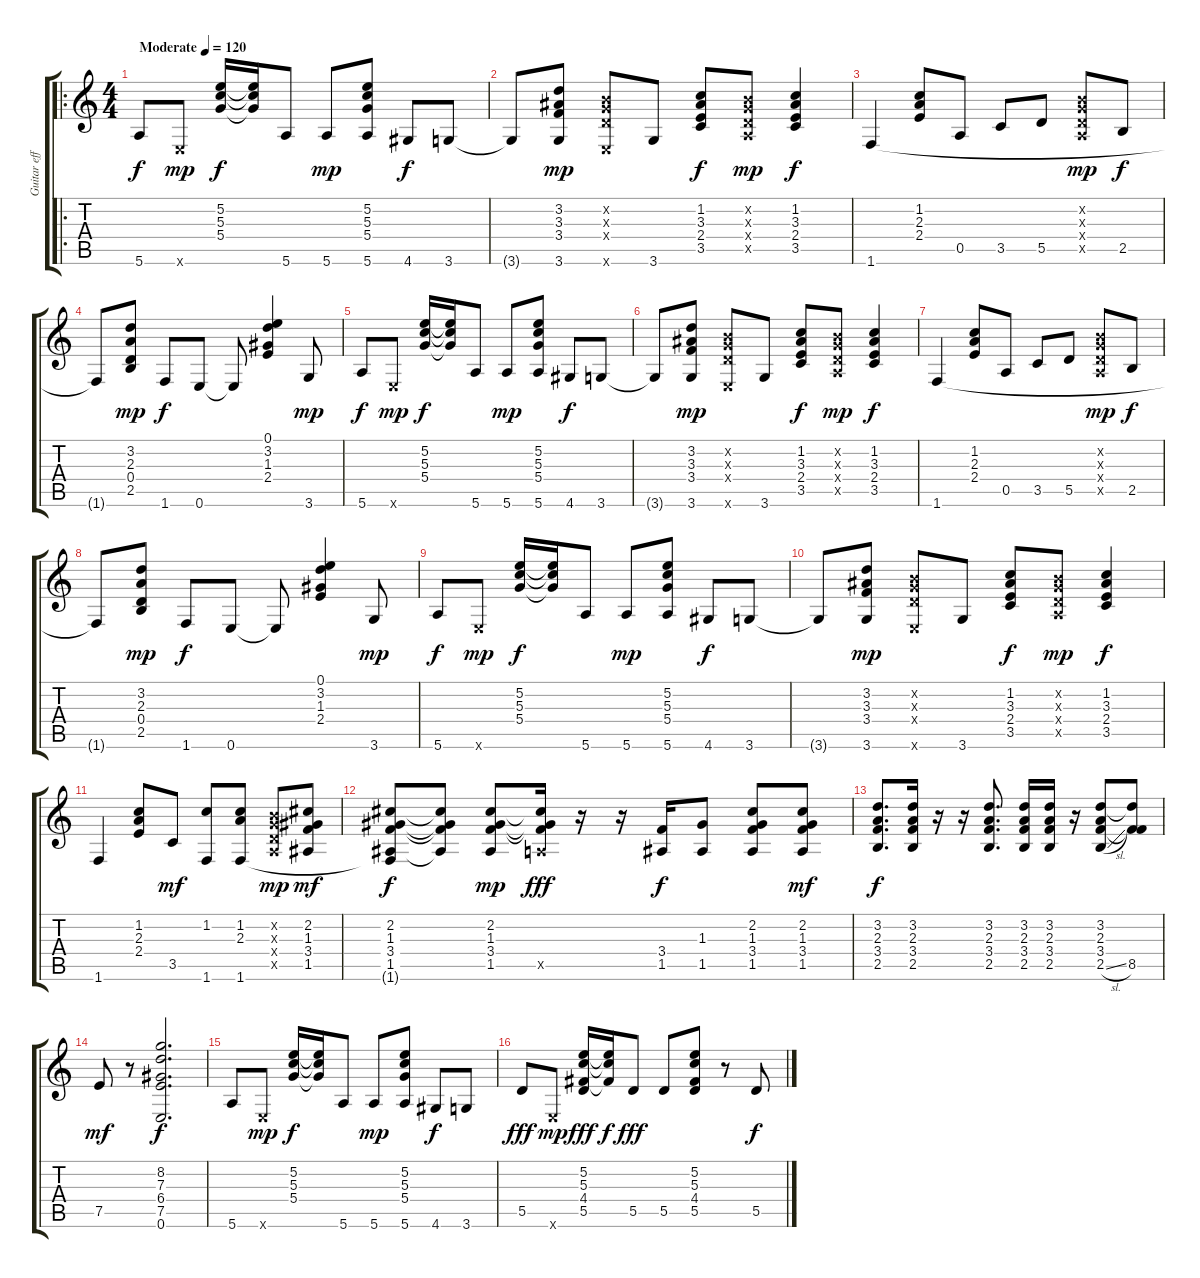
\track ("Guitar effect" "Guitar eff") {instrument acousticguitarsteel}
\staff {score tabs}
\tuning (E4 B3 G3 D3 A2 E2) {hide}
\ro
\ts (4 4)
\tempo (120 "Moderate")
\clef g2
\ks c
5.6.8{dy f instrument acousticguitarsteel} 0.6{x}.8{dy mp} (5.2 5.3 5.4).16{dy f} (5.2{t} 5.3{t} 5.4{t}).16 5.6.8 5.6.8{dy mp} (5.2 5.3 5.4 5.6).8 4.6.8{dy f} 3.6.8 |
3.6{t}.8 (3.2 3.3 3.4 3.6).8{dy mp} (0.2{x} 0.3{x} 0.4{x} 0.6{x}).8 3.6.8 (1.2 3.3 2.4 3.5).8{dy f} (0.2{x} 0.3{x} 0.4{x} 0.5{x}).8{dy mp} (1.2 3.3 2.4 3.5).4{dy f} |
1.6.4 (1.2 2.3 2.4).8 0.5.8 3.5.8 5.5.8 (0.2{x} 0.3{x} 0.4{x} 0.5{x}).8{dy mp} 2.5.8{dy f} |
1.6{t}.8 (3.2 2.3 0.4 2.5).8{dy mp} 1.6.8{dy f} 0.6.8 0.6{t}.8 (0.1 3.2 1.3 2.4).4 3.6.8{dy mp} |
5.6.8{dy f} 0.6{x}.8{dy mp} (5.2 5.3 5.4).16{dy f} (5.2{t} 5.3{t} 5.4{t}).16 5.6.8 5.6.8{dy mp} (5.2 5.3 5.4 5.6).8 4.6.8{dy f} 3.6.8 |
3.6{t}.8 (3.2 3.3 3.4 3.6).8{dy mp} (0.2{x} 0.3{x} 0.4{x} 0.6{x}).8 3.6.8 (1.2 3.3 2.4 3.5).8{dy f} (0.2{x} 0.3{x} 0.4{x} 0.5{x}).8{dy mp} (1.2 3.3 2.4 3.5).4{dy f} |
1.6.4 (1.2 2.3 2.4).8 0.5.8 3.5.8 5.5.8 (0.2{x} 0.3{x} 0.4{x} 0.5{x}).8{dy mp} 2.5.8{dy f} |
1.6{t}.8 (3.2 2.3 0.4 2.5).8{dy mp} 1.6.8{dy f} 0.6.8 0.6{t}.8 (0.1 3.2 1.3 2.4).4 3.6.8{dy mp} |
5.6.8{dy f} 0.6{x}.8{dy mp} (5.2 5.3 5.4).16{dy f} (5.2{t} 5.3{t} 5.4{t}).16 5.6.8 5.6.8{dy mp} (5.2 5.3 5.4 5.6).8 4.6.8{dy f} 3.6.8 |
3.6{t}.8 (3.2 3.3 3.4 3.6).8{dy mp} (0.2{x} 0.3{x} 0.4{x} 0.6{x}).8 3.6.8 (1.2 3.3 2.4 3.5).8{dy f} (0.2{x} 0.3{x} 0.4{x} 0.5{x}).8{dy mp} (1.2 3.3 2.4 3.5).4{dy f} |
1.6.4 (1.2 2.3 2.4).8 3.5.8{dy mf} (1.2 1.6).8 (1.2 2.3 1.6).8 (0.2{x} 0.3{x} 0.4{x} 0.5{x}).8{dy mp} (2.2 1.3 3.4 1.5).8{dy mf} |
(2.2 1.3 3.4 1.5 1.6{t}).8{dy f} (2.2{t} 1.3{t} 3.4{t} 1.5{t}).8 (2.2 1.3 3.4 1.5).8{dy mp} (2.2{t} 1.3{t} 3.4{t} 0.5{x}).16{dy fff} r.16 r.16 (3.4 1.5).16{dy f} (1.3 1.5).8 (2.2 1.3 3.4 1.5).8 (2.2 1.3 3.4 1.5).8{dy mf} |
(3.2 2.3 3.4 2.5).8{d dy f} (3.2 2.3 3.4 2.5).16 r.16 r.16 (3.2 2.3 3.4 2.5).8{d} (3.2 2.3 3.4 2.5).16 (3.2 2.3 3.4 2.5).16 r.16 (3.2 2.3 3.4 2.5{sl}).8 (3.2{t} 3.4{t} 8.5).8 |
7.5.8{dy mf} r.8 (8.2 7.3 6.4 7.5 0.6).2{d dy f} |
5.6.8 0.6{x}.8{dy mp} (5.2 5.3 5.4).16{dy f} (5.2{t} 5.3{t} 5.4{t}).16 5.6.8 5.6.8{dy mp} (5.2 5.3 5.4 5.6).8 4.6.8{dy f} 3.6.8 |
5.5.8{dy fff} 0.6{x}.8{dy mp} (5.2 5.3 4.4 5.5).16{dy fff} (5.2{t} 5.3{t} 4.4{t}).16{dy f} 5.5.8{dy fff} 5.5.8 (5.2 5.3 4.4 5.5).8 r.8 5.5.8{dy f}
